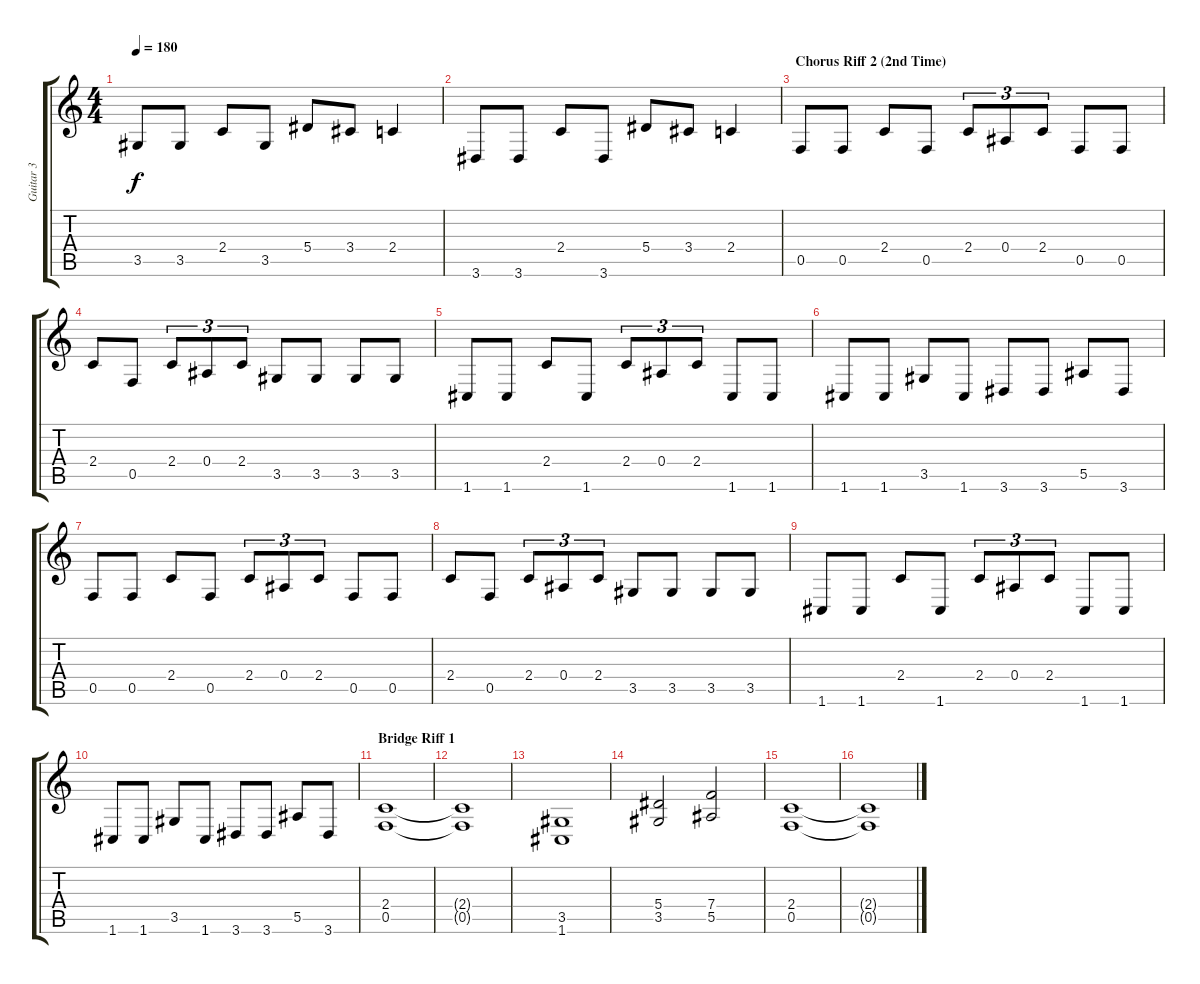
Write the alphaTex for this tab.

\track ("Guitar 3" "Guitar 3") {instrument distortionguitar}
\staff {score tabs}
\tuning (C4 G3 Eb3 Bb2 F2 C2) {hide}
\ts (4 4)
\tempo 180
\clef g2
\ks c
3.5.8{dy f} 3.5.8 2.4.8 3.5.8 5.4.8 3.4.8 2.4.4 |
3.6.8 3.6.8 2.4.8 3.6.8 5.4.8 3.4.8 2.4.4 |
\section ("" "Chorus Riff 2 (2nd Time)")
0.5.8 0.5.8 2.4.8 0.5.8 2.4.8{tu (3 2)} 0.4.8{tu (3 2)} 2.4.8{tu (3 2)} 0.5.8 0.5.8 |
2.4.8 0.5.8 2.4.8{tu (3 2)} 0.4.8{tu (3 2)} 2.4.8{tu (3 2)} 3.5.8 3.5.8 3.5.8 3.5.8 |
1.6.8 1.6.8 2.4.8 1.6.8 2.4.8{tu (3 2)} 0.4.8{tu (3 2)} 2.4.8{tu (3 2)} 1.6.8 1.6.8 |
1.6.8 1.6.8 3.5.8 1.6.8 3.6.8 3.6.8 5.5.8 3.6.8 |
0.5.8 0.5.8 2.4.8 0.5.8 2.4.8{tu (3 2)} 0.4.8{tu (3 2)} 2.4.8{tu (3 2)} 0.5.8 0.5.8 |
2.4.8 0.5.8 2.4.8{tu (3 2)} 0.4.8{tu (3 2)} 2.4.8{tu (3 2)} 3.5.8 3.5.8 3.5.8 3.5.8 |
1.6.8 1.6.8 2.4.8 1.6.8 2.4.8{tu (3 2)} 0.4.8{tu (3 2)} 2.4.8{tu (3 2)} 1.6.8 1.6.8 |
1.6.8 1.6.8 3.5.8 1.6.8 3.6.8 3.6.8 5.5.8 3.6.8 |
\section ("" "Bridge Riff 1")
(2.4 0.5).1 |
(2.4{t} 0.5{t}).1 |
(3.5 1.6).1 |
(5.4 3.5).2 (7.4 5.5).2 |
(2.4 0.5).1 |
(2.4{t} 0.5{t}).1
